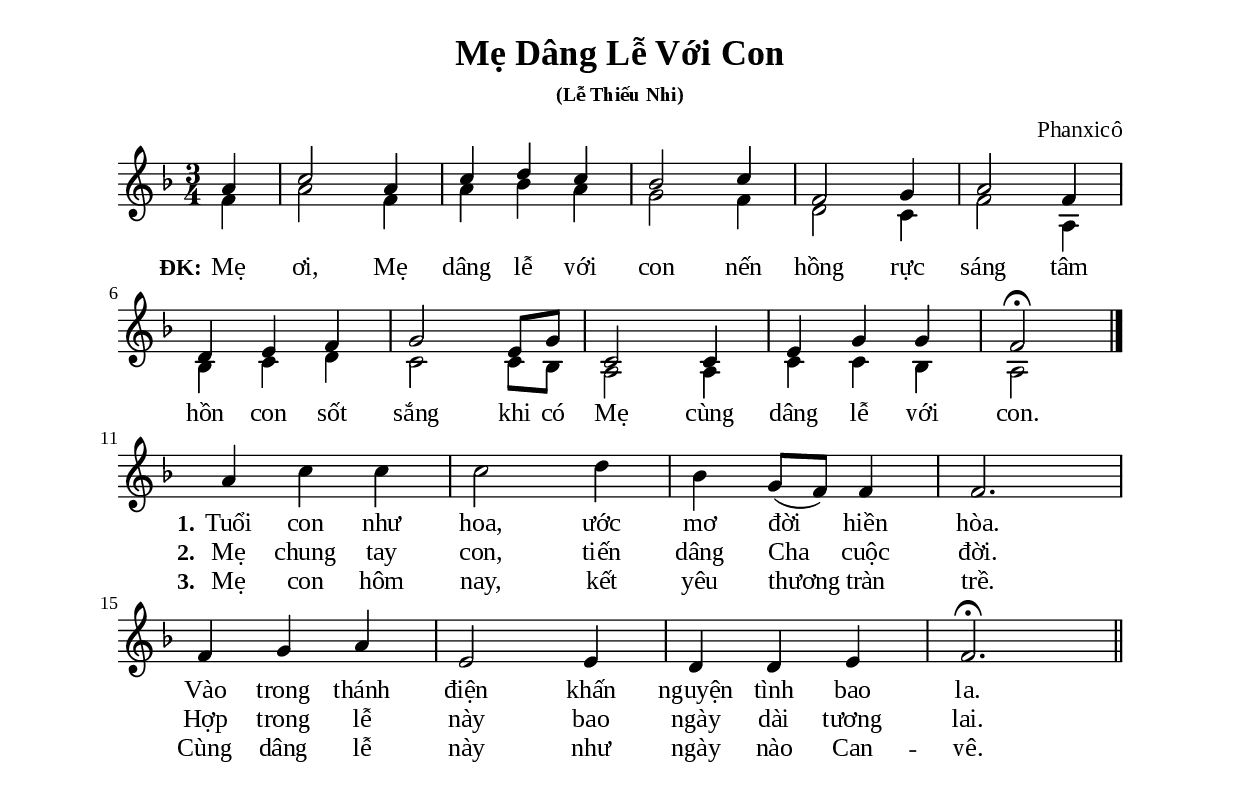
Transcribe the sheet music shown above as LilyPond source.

% Cài đặt chung
\version "2.20.0"
\include "english.ly"

\header {
  title = "Mẹ Dâng Lễ Với Con"
  subsubtitle = "(Lễ Thiếu Nhi)"
  composer = "Phanxicô"
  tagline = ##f
}

global = {
  \key f \major
  \time 3/4
}

\paper {
  #(set-paper-size "a4")
  top-margin = 15\mm
  bottom-margin = 15\mm
  left-margin = 20\mm
  right-margin = 20\mm
  indent = #0
  #(define fonts
	 (make-pango-font-tree "Liberation Serif"
	 		       "Liberation Serif"
			       "Liberation Serif"
			       (/ 20 20)))
}

% Nhạc điệp khúc
sopChorus = \relative c'' {
  \partial 4 a4 |
  c2 a4 |
  c4 d c |
  bf2 c4 |
  f,2 g4 |
  a2 f4 |
  d e f |
  g2 e8 g |
  c,2 c4 |
  e g g |
  \fermata f2 \bar "|."
}

bassChorus = \relative c' {
  \partial 4 f4 |
  a2 f4 |
  a bf a |
  g2 f4 |
  d2 c4 |
  f2 a,4 |
  bf c d |
  c2 c8 bf |
  a2 a4 |
  c4 c bf |
  a2
}

% Nhạc phiên khúc
verseMusic = \relative c'' {
  \set Score.currentBarNumber = #11
  a4 c c |
  c2 d4 |
  bf g8 (f) f4 |
  f2. |
  f4 g a |
  e2 e4 |
  d d e |
  \fermata f2. \bar "||"
}

% Lời điệp khúc
choruslyric = \lyricmode {
  \set stanza = #"ĐK:"
  Mẹ ơi, Mẹ dâng lễ với con nến hồng rực sáng
  tâm hồn con sốt sắng khi có Mẹ cùng dâng lễ với con.
}

% Lời phiên khúc
verseOne = \lyricmode {
  \set stanza = #"1."
  Tuổi con như hoa, ước mơ đời hiền hòa.
  Vào trong thánh điện khấn nguyện tình bao la.
}

verseTwo = \lyricmode {
  \set stanza = #"2."
  Mẹ chung tay con, tiến dâng Cha cuộc đời.
  Hợp trong lễ này bao ngày dài tương lai.
}

verseThree = \lyricmode {
  \set stanza = #"3."
  Mẹ con hôm nay, kết yêu thương tràn trề.
  Cùng dâng lễ này như ngày nào Can -- vê.
}

%%%%%%%%%%%%%%%%%%%%%%%%%%%%%
% 6. Bố trí
%%%%%%%%%%%%%%%%%%%%%%%%%%%%%
\score {
  \new ChoirStaff <<
    \new Staff = chorus <<
      \new Voice = "sopranos" {
        \voiceOne \global \stemUp \sopChorus
      }
      \new Voice = "basses" {
        \voiceTwo \global \stemDown \bassChorus
      }
    >>
    \new Lyrics = basses
    \context Lyrics = basses \lyricsto sopranos \choruslyric
  >>
}

\score {
  \new ChoirStaff <<
    \new Staff = verses <<
      \override Staff.TimeSignature.transparent = ##t
      \new Voice = "verse" {
        \global \stemNeutral \verseMusic
      }
    >>
    \new Lyrics \lyricsto verse \verseOne
    \new Lyrics \lyricsto verse \verseTwo
    \new Lyrics \lyricsto verse \verseThree
  >>
}
